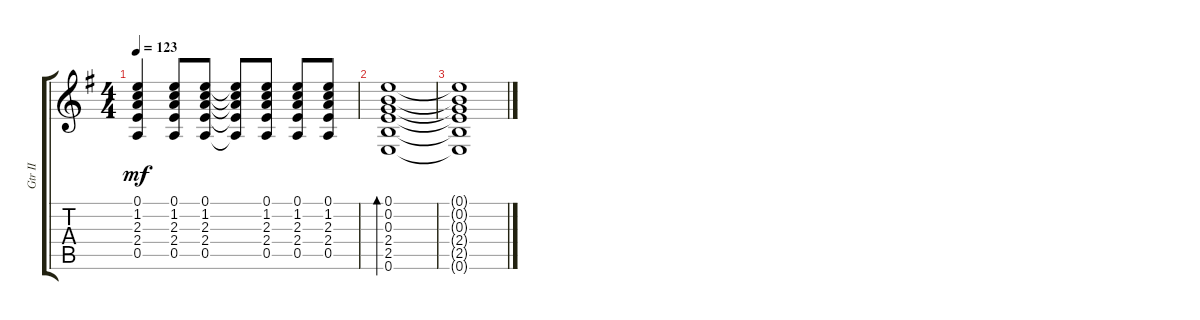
\track ("Gtr II" "Gtr II") {instrument acousticguitarsteel}
\staff {score tabs}
\tuning (E4 B3 G3 D3 A2 E2) {hide}
\ts (4 4)
\tempo 123
\clef g2
\ks eminor
(0.1 1.2 2.3 2.4 0.5).4{dy mf} (0.1 1.2 2.3 2.4 0.5).8 (0.1 1.2 2.3 2.4 0.5).8 (0.1{t} 1.2{t} 2.3{t} 2.4{t} 0.5{t}).8 (0.1 1.2 2.3 2.4 0.5).8 (0.1 1.2 2.3 2.4 0.5).8 (0.1 1.2 2.3 2.4 0.5).8 |
(0.1 0.2 0.3 2.4 2.5 0.6).1{bd 120} |
(0.1{t} 0.2{t} 0.3{t} 2.4{t} 2.5{t} 0.6{t}).1
